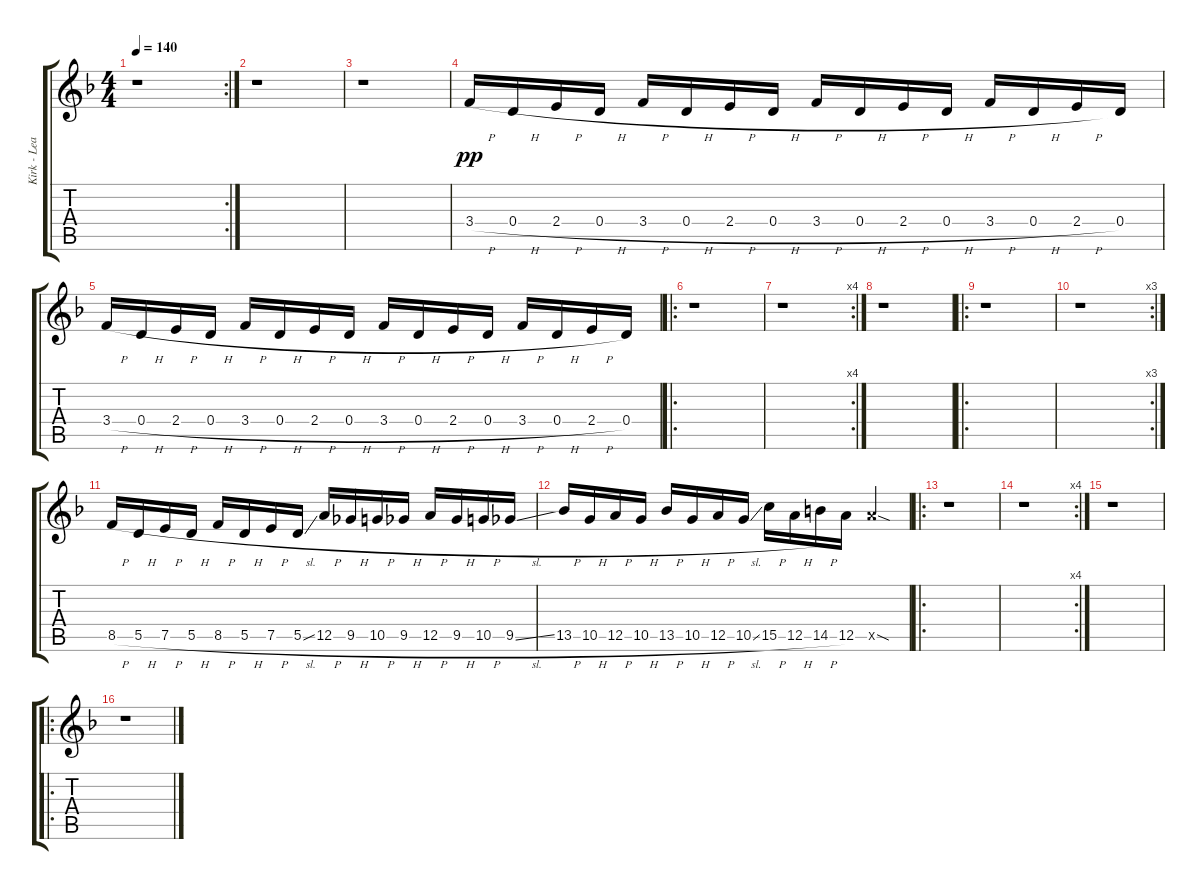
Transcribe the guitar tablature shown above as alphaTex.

\track ("Kirk - Lead w/dist" "Kirk - Lea") {instrument distortionguitar}
\staff {score tabs}
\tuning (E4 B3 G3 D3 A2 E2) {hide}
\rc 2
\ts (4 4)
\tempo 140
\clef g2
\ks f
r.1{dy pp} |
r.1 |
r.1 |
3.4{h}.16 0.4{h}.16 2.4{h}.16 0.4{h}.16 3.4{h}.16 0.4{h}.16 2.4{h}.16 0.4{h}.16 3.4{h}.16 0.4{h}.16 2.4{h}.16 0.4{h}.16 3.4{h}.16 0.4{h}.16 2.4{h}.16 0.4.16 |
3.4{h}.16 0.4{h}.16 2.4{h}.16 0.4{h}.16 3.4{h}.16 0.4{h}.16 2.4{h}.16 0.4{h}.16 3.4{h}.16 0.4{h}.16 2.4{h}.16 0.4{h}.16 3.4{h}.16 0.4{h}.16 2.4{h}.16 0.4.16 |
\ro
r.1 |
\rc 4
r.1 |
r.1 |
\ro
r.1 |
\rc 3
r.1 |
8.5{h}.16 5.5{h}.16 7.5{h}.16 5.5{h}.16 8.5{h}.16 5.5{h}.16 7.5{h}.16 5.5{sl}.16 12.5{h}.16 9.5{h}.16 10.5{h}.16 9.5{h}.16 12.5{h}.16 9.5{h}.16 10.5{h}.16 9.5{sl}.16 |
13.5{h}.16 10.5{h}.16 12.5{h}.16 10.5{h}.16 13.5{h}.16 10.5{h}.16 12.5{h}.16 10.5{sl}.16 15.5{h}.16 12.5{h}.16 14.5{h}.16 12.5.16 12.5{sod x}.4 |
\ro
r.1 |
\rc 4
r.1 |
r.1 |
\ro
r.1
